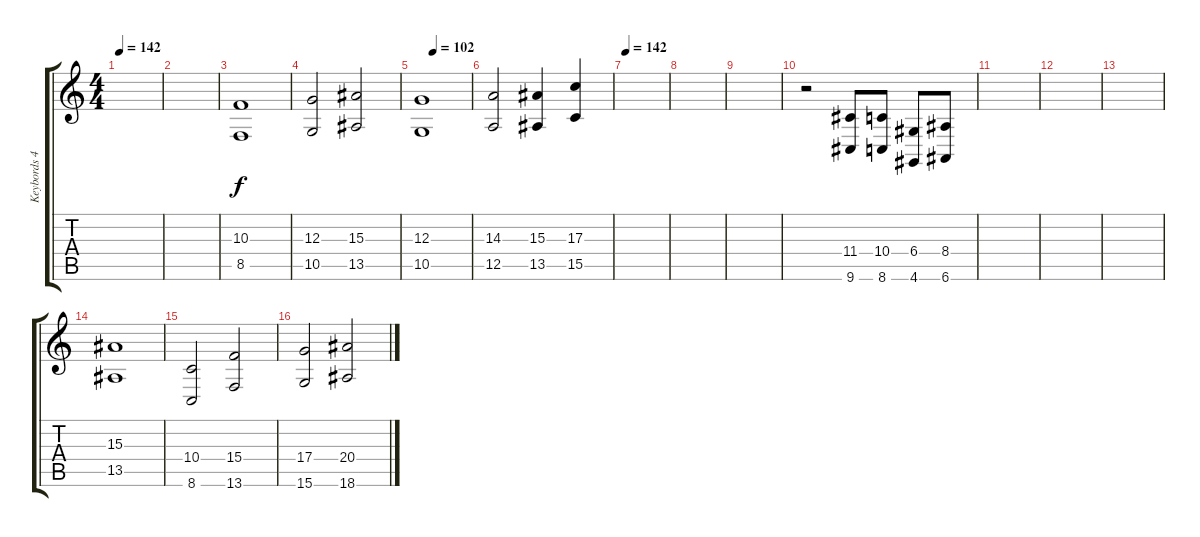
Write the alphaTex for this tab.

\track ("Keybords 4" "Keybords 4") {instrument fx8scifi}
\staff {score tabs}
\tuning (E4 B3 G3 D3 A2 E2) {hide}
\ts (4 4)
\tempo 142
\clef g2
\ks c
|
|
(10.3 8.5).1{instrument stringensemble2} |
(12.3 10.5).2 (15.3 13.5).2 |
\tempo (102 0.25)
(12.3 10.5).1 |
(14.3 12.5).2 (15.3 13.5).4{instrument stringensemble1} (17.3 15.5).4 |
\tempo 142
|
|
|
r.2 (11.4 9.6).8{volume 12} (10.4 8.6).8 (6.4 4.6).8 (8.4 6.6).8 |
|
|
|
(15.3 13.5).1{instrument stringensemble2} |
(10.4 8.6).2 (15.4 13.6).2 |
(17.4 15.6).2 (20.4 18.6).2
